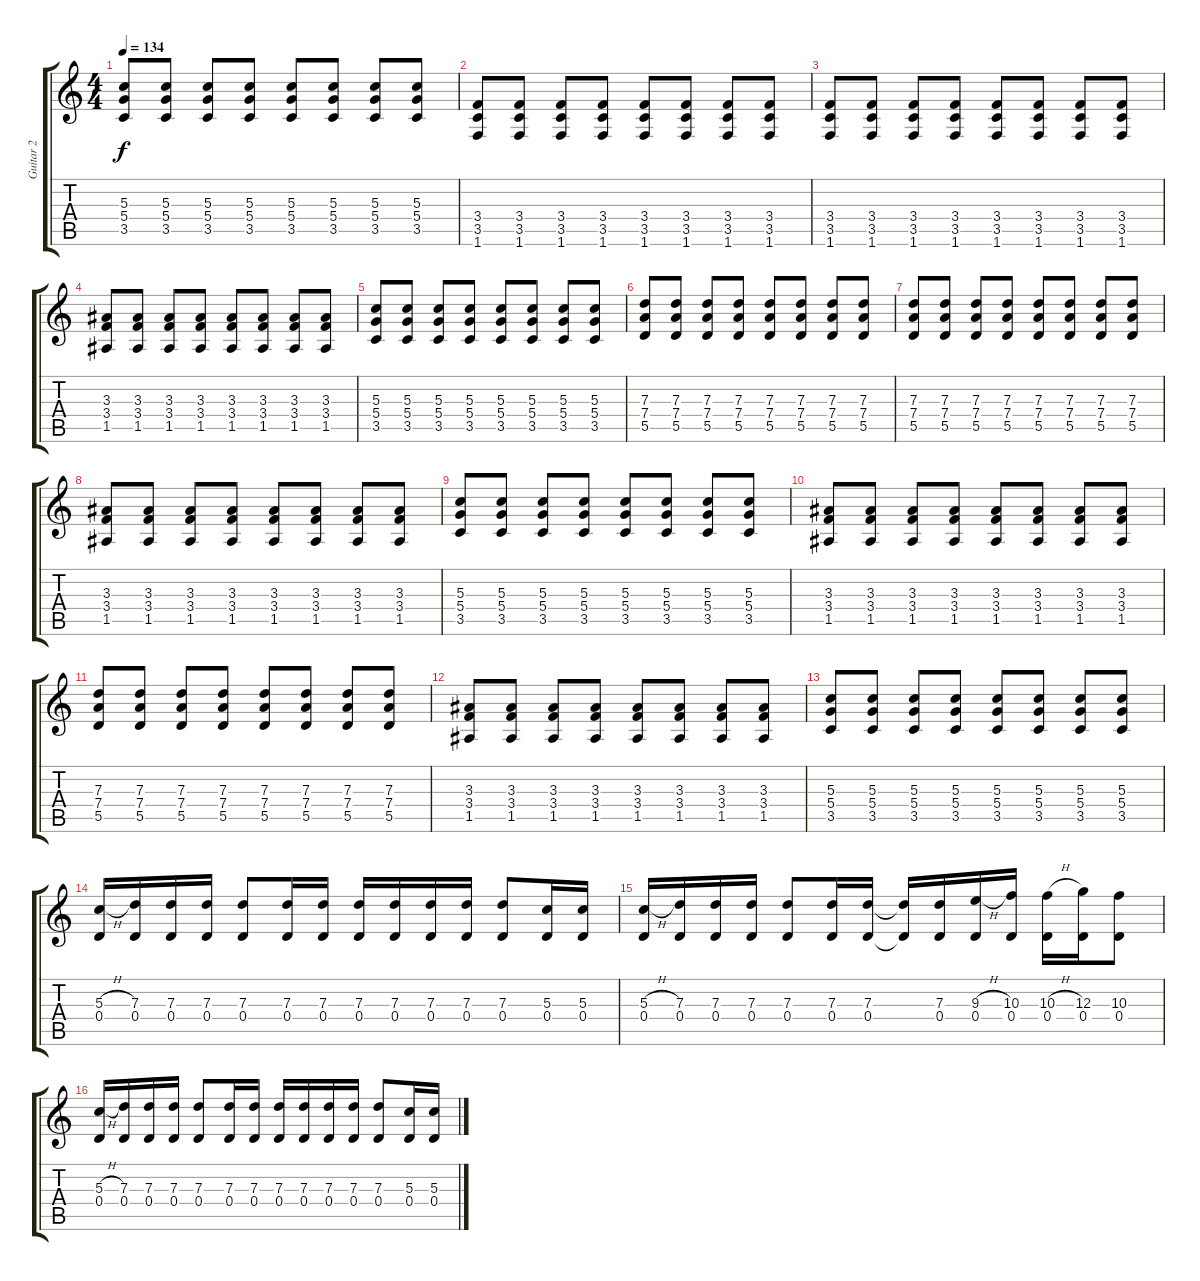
\track ("Guitar 2" "Guitar 2") {instrument overdrivenguitar}
\staff {score tabs}
\tuning (E4 B3 G3 D3 A2 E2) {hide}
\ts (4 4)
\tempo 134
\clef g2
\ks c
(5.3 5.4 3.5).8{dy f} (5.3 5.4 3.5).8 (5.3 5.4 3.5).8 (5.3 5.4 3.5).8 (5.3 5.4 3.5).8 (5.3 5.4 3.5).8 (5.3 5.4 3.5).8 (5.3 5.4 3.5).8 |
(3.4 3.5 1.6).8 (3.4 3.5 1.6).8 (3.4 3.5 1.6).8 (3.4 3.5 1.6).8 (3.4 3.5 1.6).8 (3.4 3.5 1.6).8 (3.4 3.5 1.6).8 (3.4 3.5 1.6).8 |
(3.4 3.5 1.6).8 (3.4 3.5 1.6).8 (3.4 3.5 1.6).8 (3.4 3.5 1.6).8 (3.4 3.5 1.6).8 (3.4 3.5 1.6).8 (3.4 3.5 1.6).8 (3.4 3.5 1.6).8 |
(3.3 3.4 1.5).8 (3.3 3.4 1.5).8 (3.3 3.4 1.5).8 (3.3 3.4 1.5).8 (3.3 3.4 1.5).8 (3.3 3.4 1.5).8 (3.3 3.4 1.5).8 (3.3 3.4 1.5).8 |
(5.3 5.4 3.5).8 (5.3 5.4 3.5).8 (5.3 5.4 3.5).8 (5.3 5.4 3.5).8 (5.3 5.4 3.5).8 (5.3 5.4 3.5).8 (5.3 5.4 3.5).8 (5.3 5.4 3.5).8 |
(7.3 7.4 5.5).8 (7.3 7.4 5.5).8 (7.3 7.4 5.5).8 (7.3 7.4 5.5).8 (7.3 7.4 5.5).8 (7.3 7.4 5.5).8 (7.3 7.4 5.5).8 (7.3 7.4 5.5).8 |
(7.3 7.4 5.5).8 (7.3 7.4 5.5).8 (7.3 7.4 5.5).8 (7.3 7.4 5.5).8 (7.3 7.4 5.5).8 (7.3 7.4 5.5).8 (7.3 7.4 5.5).8 (7.3 7.4 5.5).8 |
(3.3 3.4 1.5).8 (3.3 3.4 1.5).8 (3.3 3.4 1.5).8 (3.3 3.4 1.5).8 (3.3 3.4 1.5).8 (3.3 3.4 1.5).8 (3.3 3.4 1.5).8 (3.3 3.4 1.5).8 |
(5.3 5.4 3.5).8 (5.3 5.4 3.5).8 (5.3 5.4 3.5).8 (5.3 5.4 3.5).8 (5.3 5.4 3.5).8 (5.3 5.4 3.5).8 (5.3 5.4 3.5).8 (5.3 5.4 3.5).8 |
(3.3 3.4 1.5).8 (3.3 3.4 1.5).8 (3.3 3.4 1.5).8 (3.3 3.4 1.5).8 (3.3 3.4 1.5).8 (3.3 3.4 1.5).8 (3.3 3.4 1.5).8 (3.3 3.4 1.5).8 |
(7.3 7.4 5.5).8 (7.3 7.4 5.5).8 (7.3 7.4 5.5).8 (7.3 7.4 5.5).8 (7.3 7.4 5.5).8 (7.3 7.4 5.5).8 (7.3 7.4 5.5).8 (7.3 7.4 5.5).8 |
(3.3 3.4 1.5).8 (3.3 3.4 1.5).8 (3.3 3.4 1.5).8 (3.3 3.4 1.5).8 (3.3 3.4 1.5).8 (3.3 3.4 1.5).8 (3.3 3.4 1.5).8 (3.3 3.4 1.5).8 |
(5.3 5.4 3.5).8 (5.3 5.4 3.5).8 (5.3 5.4 3.5).8 (5.3 5.4 3.5).8 (5.3 5.4 3.5).8 (5.3 5.4 3.5).8 (5.3 5.4 3.5).8 (5.3 5.4 3.5).8 |
(5.3{h} 0.4).16 (7.3 0.4).16 (7.3 0.4).16 (7.3 0.4).16 (7.3 0.4).8 (7.3 0.4).16 (7.3 0.4).16 (7.3 0.4).16 (7.3 0.4).16 (7.3 0.4).16 (7.3 0.4).16 (7.3 0.4).8 (5.3 0.4).16 (5.3 0.4).16 |
(5.3{h} 0.4).16 (7.3 0.4).16 (7.3 0.4).16 (7.3 0.4).16 (7.3 0.4).8 (7.3 0.4).16 (7.3 0.4).16 (7.3{t} 0.4{t}).16 (7.3 0.4).16 (9.3{h} 0.4).16 (10.3 0.4).16 (10.3{h} 0.4).16 (12.3 0.4).16 (10.3 0.4).8 |
(5.3{h} 0.4).16 (7.3 0.4).16 (7.3 0.4).16 (7.3 0.4).16 (7.3 0.4).8 (7.3 0.4).16 (7.3 0.4).16 (7.3 0.4).16 (7.3 0.4).16 (7.3 0.4).16 (7.3 0.4).16 (7.3 0.4).8 (5.3 0.4).16 (5.3 0.4).16
